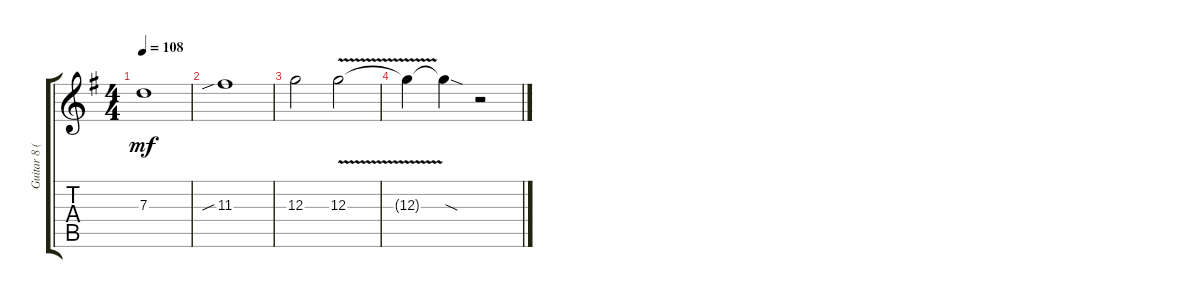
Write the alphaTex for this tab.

\track ("Guitar 8 (dist.)" "Guitar 8 (") {instrument distortionguitar}
\staff {score tabs}
\tuning (E4 B3 G3 D3 A2 E2) {hide}
\ts (4 4)
\tempo 108
\clef g2
\ks eminor
7.3.1{dy mf} |
11.3{sib}.1 |
12.3.2 12.3{v}.2 |
12.3{t}.4 12.3{sod t}.4 r.2
